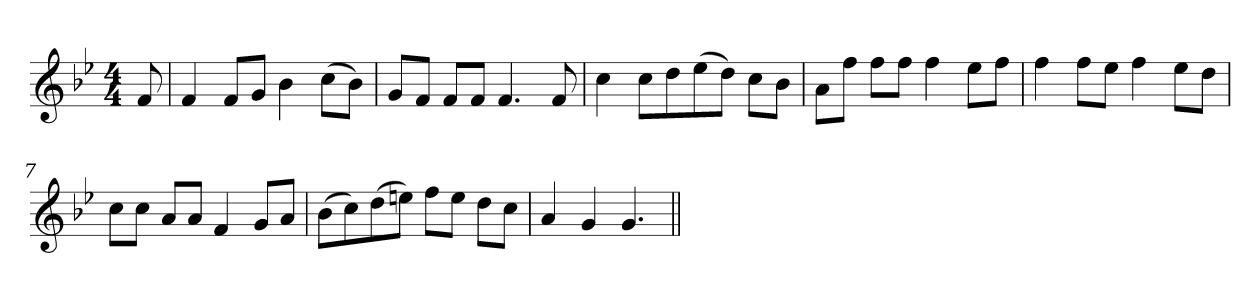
**kern
*part1
*staff1
*clefG2
*k[b-e-]
*B-:
*M4/4
=1
8f/
=2
4f/
8f/L
8g/J
4b-\
(>8cc\L
8b-\J)
=3
8g/L
8f/J
8f/L
8f/J
4.f/
8f/
=4
4cc\
8cc\L
8dd\
(>8ee-\
8dd\J)
8cc\L
8b-\J
=5
8a\L
8ff\J
8ff\L
8ff\J
4ff\
8ee-\L
8ff\J
=6
4ff\
8ff\L
8ee-\J
4ff\
8ee-\L
8dd\J
=7
8cc\L
8cc\J
8a/L
8a/J
4f/
8g/L
8a/J
!!LO:LB:g=z
=8
(>8b-\L
8cc\)
(>8dd\
8een\J)
8ff\L
8ee\J
8dd\L
8cc\J
=9
4a/
4g/
4.g/
=||
*-
